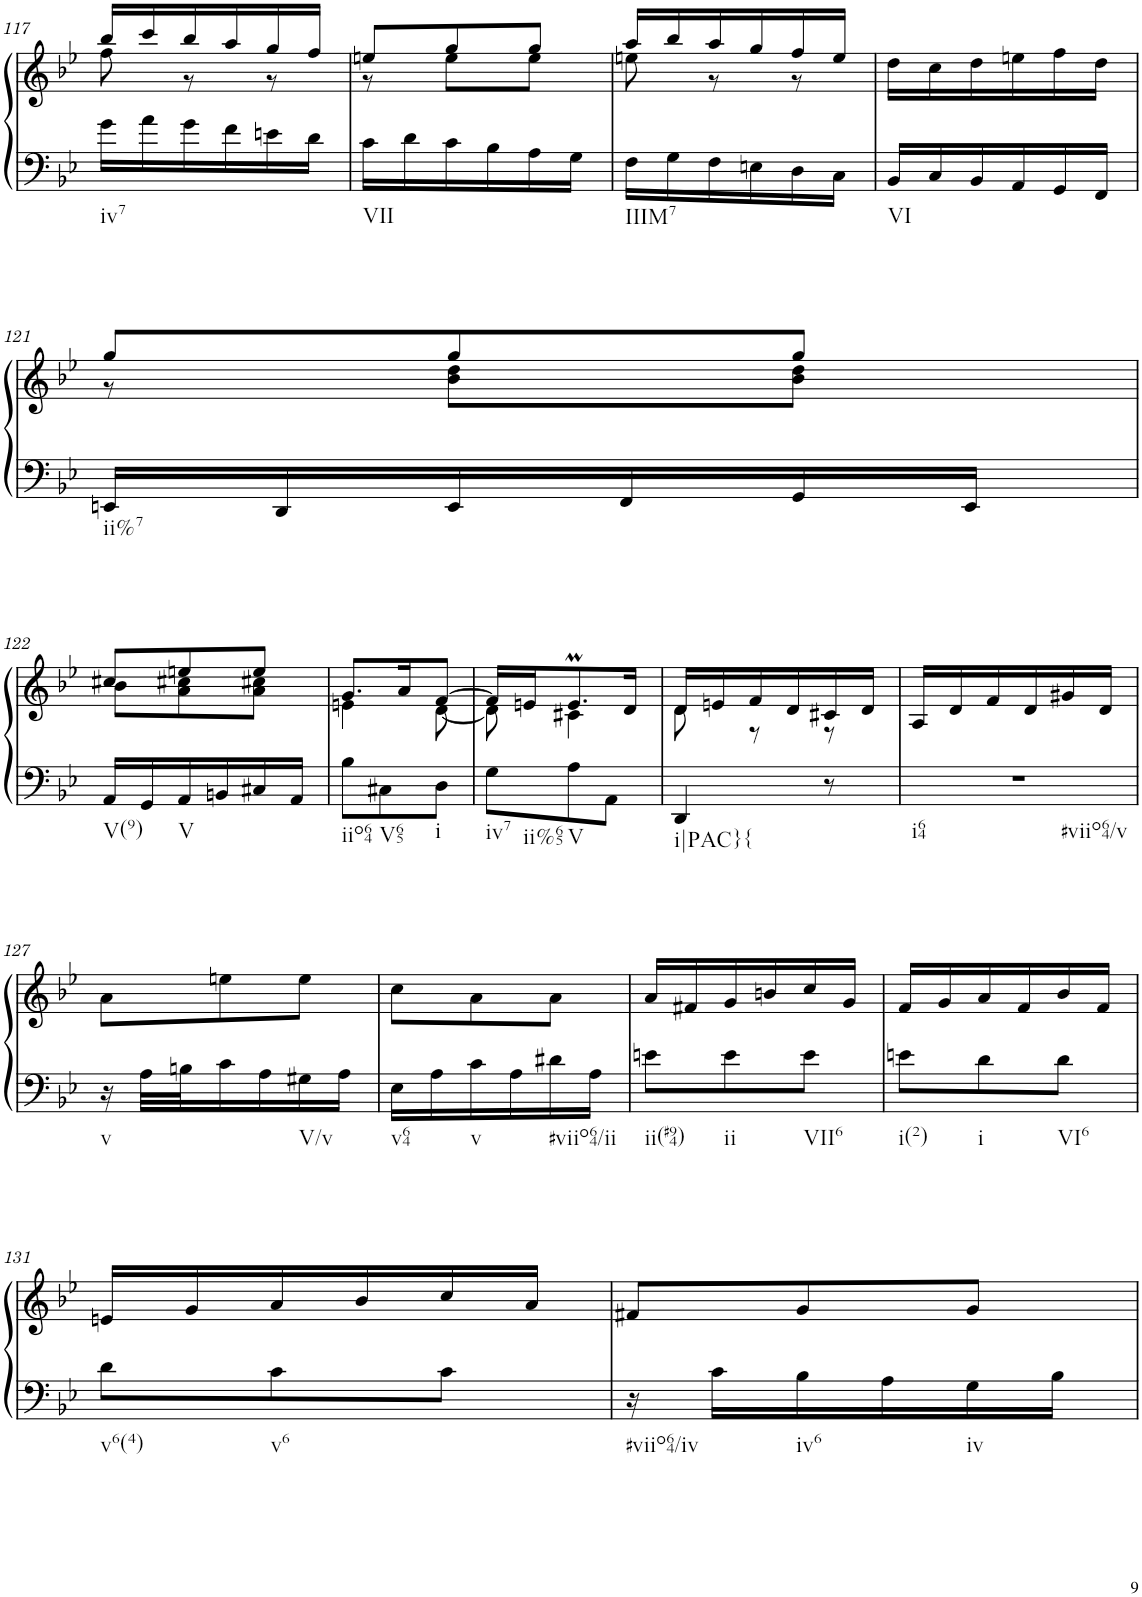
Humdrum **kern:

**kern	**kern
*part1	*part1
*staff2	*staff1
*I"unbenannt1	*
!!LO:PB:g=z
*clefF4	*clefG2
*k[b-e-]	*k[b-e-]
*M3/8	*M3/8
=117	=117
*	*^
!LO:TX:b:t=iv7	!	!
16g\LL	16bb-/LL	8ff\
16a\	16ccc/	.
16g\	16bb-/	8r
16f\	16aa/	.
16en\	16gg/	8r
16d\JJ	16ff/JJ	.
=118	=118	=118
!LO:TX:b:t=VII	!	!
16c\LL	8een/L	8r
16d\	.	.
16c\	8gg/	8ee\L
16B-\	.	.
16A\	8gg/J	8ee\J
16G\JJ	.	.
=119	=119	=119
!LO:TX:b:t=IIIM7	!	!
16F\LL	16aa/LL	8een\
16G\	16bb-/	.
16F\	16aa/	8r
16En\	16gg/	.
16D\	16ff/	8r
16C\JJ	16ee/JJ	.
*	*v	*v
=120	=120
!LO:TX:b:t=VI	!
16BB-/LL	16dd\LL
16C/	16cc\
16BB-/	16dd\
16AA/	16een\
16GG/	16ff\
16FF/JJ	16dd\JJ
!!LO:LB:g=z
=121	=121
*	*^
!LO:TX:b:t=ii%7	!	!
16EEn/LL	8gg/L	8r
16DD/	.	.
16EE/	8gg/	8b-\ 8dd\L
16FF/	.	.
16GG/	8gg/J	8b-\ 8dd\J
16EE/JJ	.	.
!!LO:LB:g=z	!!
=122	=122	=122
!LO:TX:b:t=V(9)	!	!
16AA/LL	8cc#X/L	8b-\L
16GG/	.	.
!LO:TX:b:t=V	!	!
16AA/	8een/	8a\ 8cc#X\
16BBn/	.	.
16C#X/	8ee/J	8a\ 8cc#X\J
16AA/JJ	.	.
=123	=123	=123
!LO:TX:b:t=iio64	!	!
8B-\L	8.g/L	4en\
!LO:TX:b:t=V65	!	!
8C#X\	.	.
.	16a/K	.
!LO:TX:b:t=i	!	!
8D\J	[8f/J	[8d\
=124	=124	=124
!LO:TX:b:t=iv7	!	!
!LO:TX:b:t=ii%65	!	!
8G\L	16f/LL]	8d\]
.	16en/J	.
!LO:TX:b:t=V	!	!
8A\	8.em/	4c#X\
8AA\J	.	.
.	16d/Jk	.
=125	=125	=125
!LO:TX:b:t=i|PAC}{	!	!
4DD/	16d/LL	8d\
.	16en/	.
.	16f/	8r
.	16d/	.
8r	16c#X/	8r
.	16d/JJ	.
*	*v	*v
=126	=126
!LO:TX:b:t=i64	!
!LO:TX:b:t=#viio64/v	!
4.r	16A/LL
.	16d/
.	16f/
.	16d/
.	16g#X/
.	16d/JJ
!!LO:LB:g=z
=127	=127
!LO:TX:b:t=v	!
16r	8a\L
32A\LLL	.
32Bn\J	.
16c\	8een\
16A\	.
!LO:TX:b:t=V/v	!
16G#X\	8ee\J
16A\JJ	.
=128	=128
!LO:TX:b:t=v64	!
16E-\LL	8cc\L
16A\	.
!LO:TX:b:t=v	!
16c\	8a\
16A\	.
!LO:TX:b:t=#viio64/ii	!
16d#X\	8a\J
16A\JJ	.
=129	=129
!LO:TX:b:t=ii(#94)	!
8en\L	16a/LL
.	16f#X/
!LO:TX:b:t=ii	!
8e\	16g/
.	16bn/
!LO:TX:b:t=VII6	!
8e\J	16cc/
.	16g/JJ
=130	=130
!LO:TX:b:t=i(2)	!
8en\L	16f/LL
.	16g/
!LO:TX:b:t=i	!
8d\	16a/
.	16f/
!LO:TX:b:t=VI6	!
8d\J	16b-/
.	16f/JJ
!!LO:LB:g=z
=131	=131
!LO:TX:b:t=v6(4)	!
8d\L	16en/LL
.	16g/
!LO:TX:b:t=v6	!
8c\	16a/
.	16b-/
8c\J	16cc/
.	16a/JJ
=132	=132
!LO:TX:b:t=#viio64/iv	!
16r	8f#X/L
16c\LL	.
!LO:TX:b:t=iv6	!
16B-\	8g/
16A\	.
!LO:TX:b:t=iv	!
16G\	8g/J
16B-\JJ	.
=	=
*-	*-
